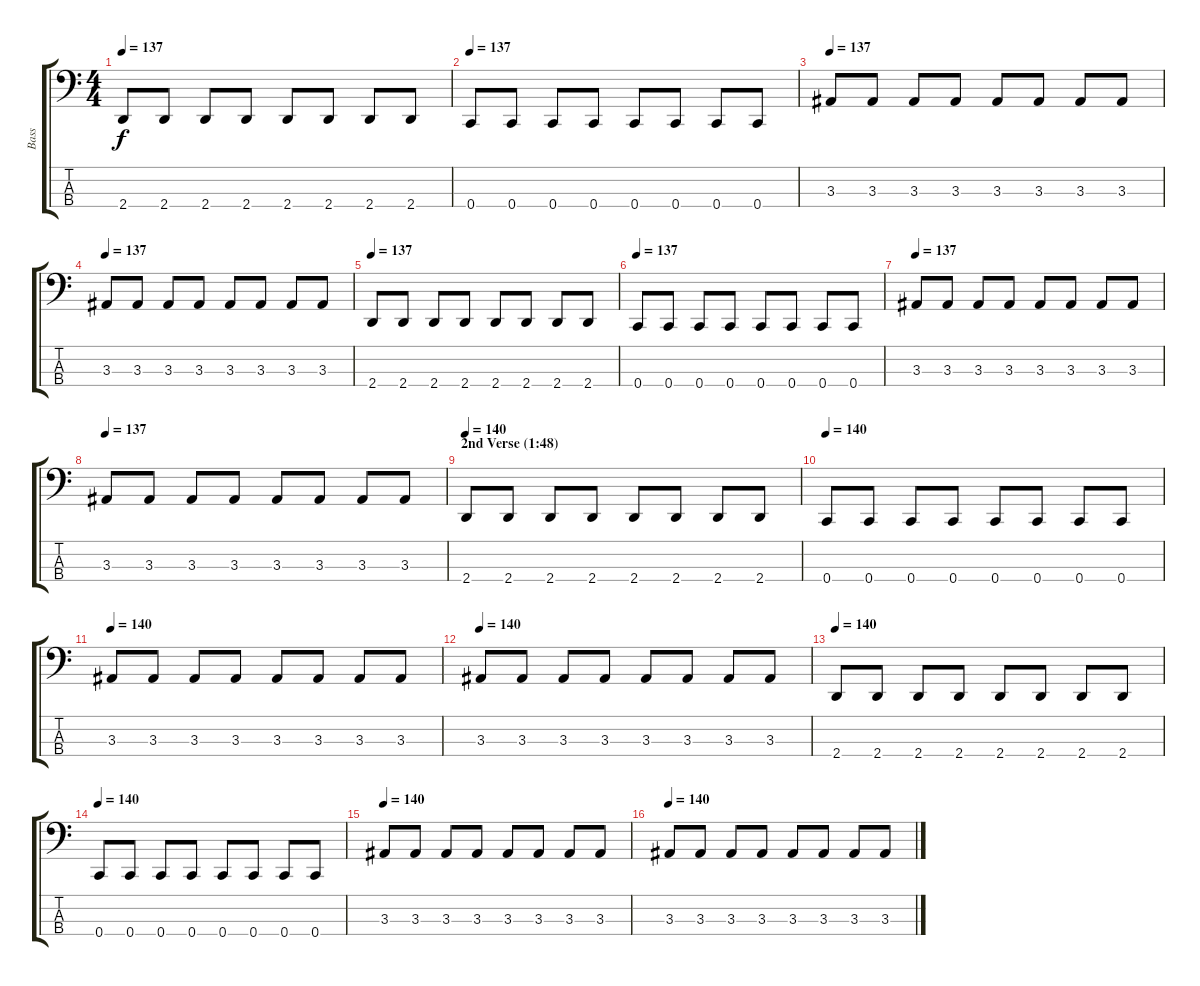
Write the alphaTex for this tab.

\track ("Bass" "Bass") {instrument electricbassfinger}
\staff {score tabs}
\tuning (F2 C2 G1 C1) {hide}
\ts (4 4)
\tempo 137
\clef f4
\ks c
2.4.8{dy f} 2.4.8 2.4.8 2.4.8 2.4.8 2.4.8 2.4.8 2.4.8 |
\tempo 137
0.4.8 0.4.8 0.4.8 0.4.8 0.4.8 0.4.8 0.4.8 0.4.8 |
\tempo 137
3.3.8 3.3.8 3.3.8 3.3.8 3.3.8 3.3.8 3.3.8 3.3.8 |
\tempo 137
3.3.8 3.3.8 3.3.8 3.3.8 3.3.8 3.3.8 3.3.8 3.3.8 |
\tempo 137
2.4.8 2.4.8 2.4.8 2.4.8 2.4.8 2.4.8 2.4.8 2.4.8 |
\tempo 137
0.4.8 0.4.8 0.4.8 0.4.8 0.4.8 0.4.8 0.4.8 0.4.8 |
\tempo 137
3.3.8 3.3.8 3.3.8 3.3.8 3.3.8 3.3.8 3.3.8 3.3.8 |
\tempo 137
3.3.8 3.3.8 3.3.8 3.3.8 3.3.8 3.3.8 3.3.8 3.3.8 |
\section ("" "2nd Verse (1:48)")
\tempo 140
2.4.8 2.4.8 2.4.8 2.4.8 2.4.8 2.4.8 2.4.8 2.4.8 |
\tempo 140
0.4.8 0.4.8 0.4.8 0.4.8 0.4.8 0.4.8 0.4.8 0.4.8 |
\tempo 140
3.3.8 3.3.8 3.3.8 3.3.8 3.3.8 3.3.8 3.3.8 3.3.8 |
\tempo 140
3.3.8 3.3.8 3.3.8 3.3.8 3.3.8 3.3.8 3.3.8 3.3.8 |
\tempo 140
2.4.8 2.4.8 2.4.8 2.4.8 2.4.8 2.4.8 2.4.8 2.4.8 |
\tempo 140
0.4.8 0.4.8 0.4.8 0.4.8 0.4.8 0.4.8 0.4.8 0.4.8 |
\tempo 140
3.3.8 3.3.8 3.3.8 3.3.8 3.3.8 3.3.8 3.3.8 3.3.8 |
\tempo 140
3.3.8 3.3.8 3.3.8 3.3.8 3.3.8 3.3.8 3.3.8 3.3.8
